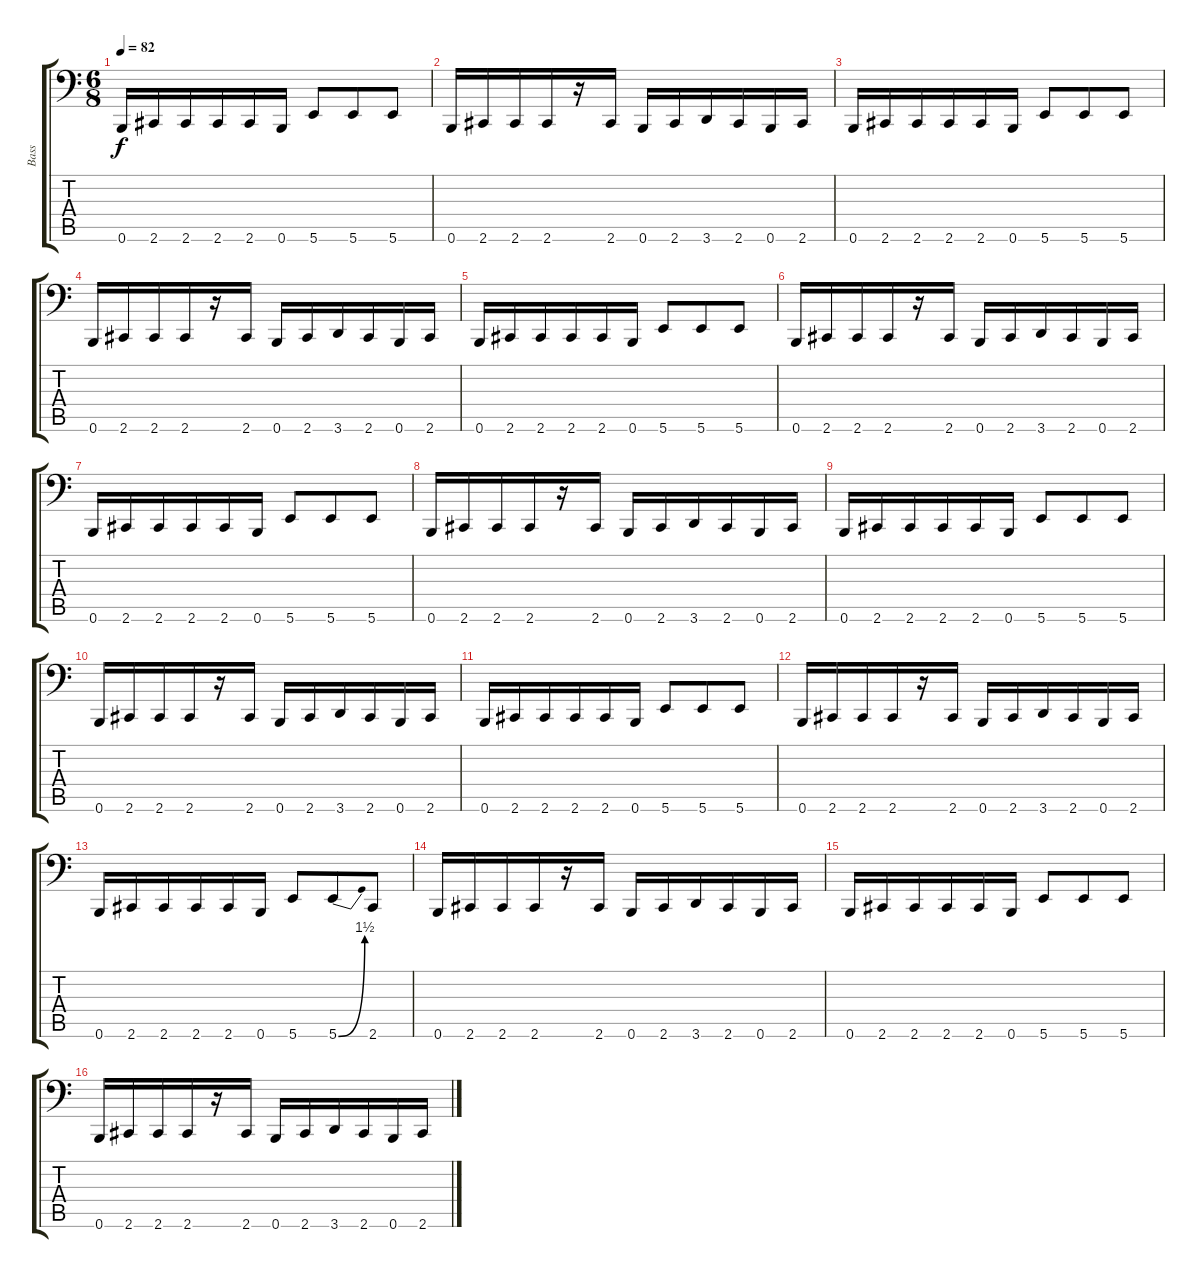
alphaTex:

\track ("Bass" "Bass") {instrument electricbasspick}
\staff {score tabs}
\tuning (Db3 Ab2 E2 B1 Gb1 B0) {hide}
\ts (6 8)
\tempo 82
\clef f4
\ks c
0.6.16{dy f} 2.6.16 2.6.16 2.6.16 2.6.16 0.6.16 5.6.8 5.6.8 5.6.8 |
0.6.16 2.6.16 2.6.16 2.6.16 r.16 2.6.16 0.6.16 2.6.16 3.6.16 2.6.16 0.6.16 2.6.16 |
0.6.16 2.6.16 2.6.16 2.6.16 2.6.16 0.6.16 5.6.8 5.6.8 5.6.8 |
0.6.16 2.6.16 2.6.16 2.6.16 r.16 2.6.16 0.6.16 2.6.16 3.6.16 2.6.16 0.6.16 2.6.16 |
0.6.16 2.6.16 2.6.16 2.6.16 2.6.16 0.6.16 5.6.8 5.6.8 5.6.8 |
0.6.16 2.6.16 2.6.16 2.6.16 r.16 2.6.16 0.6.16 2.6.16 3.6.16 2.6.16 0.6.16 2.6.16 |
0.6.16 2.6.16 2.6.16 2.6.16 2.6.16 0.6.16 5.6.8 5.6.8 5.6.8 |
0.6.16 2.6.16 2.6.16 2.6.16 r.16 2.6.16 0.6.16 2.6.16 3.6.16 2.6.16 0.6.16 2.6.16 |
0.6.16 2.6.16 2.6.16 2.6.16 2.6.16 0.6.16 5.6.8 5.6.8 5.6.8 |
0.6.16 2.6.16 2.6.16 2.6.16 r.16 2.6.16 0.6.16 2.6.16 3.6.16 2.6.16 0.6.16 2.6.16 |
0.6.16 2.6.16 2.6.16 2.6.16 2.6.16 0.6.16 5.6.8 5.6.8 5.6.8 |
0.6.16 2.6.16 2.6.16 2.6.16 r.16 2.6.16 0.6.16 2.6.16 3.6.16 2.6.16 0.6.16 2.6.16 |
0.6.16 2.6.16 2.6.16 2.6.16 2.6.16 0.6.16 5.6.8 5.6{be (bend 0 0 60 6)}.8 2.6.8 |
0.6.16 2.6.16 2.6.16 2.6.16 r.16 2.6.16 0.6.16 2.6.16 3.6.16 2.6.16 0.6.16 2.6.16 |
0.6.16 2.6.16 2.6.16 2.6.16 2.6.16 0.6.16 5.6.8 5.6.8 5.6.8 |
0.6.16 2.6.16 2.6.16 2.6.16 r.16 2.6.16 0.6.16 2.6.16 3.6.16 2.6.16 0.6.16 2.6.16
